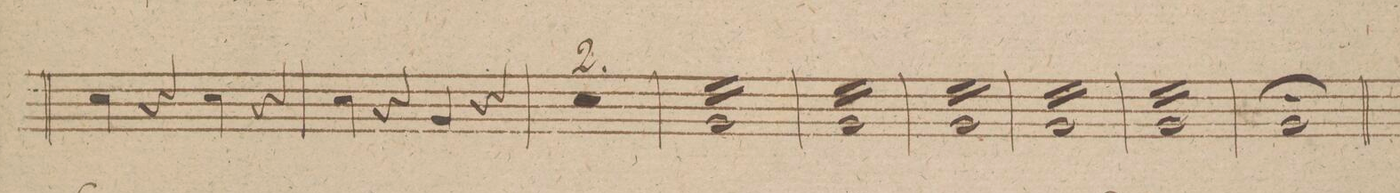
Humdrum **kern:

**kern	**dynam
*I"Tympano. E. A. H.	*
*clefF4	*
*k[f#]	*
*met(c|)	*
*M2/2	*
4E\	.
4r	.
4E\	.
4r	.
=282	=282
4E\	.
4r	.
4BB/	.
4r	.
=283	=283
0r	.
=284	=284
=285	=285
*tremolo	*
16BB/LL	.
16BB/	.
16BB/	.
16BB/	.
16BB/	.
16BB/	.
16BB/	.
16BB/	.
16BB/	.
16BB/	.
16BB/	.
16BB/	.
16BB/	.
16BB/	.
16BB/	.
16BB/JJ	.
=286	=286
16BB/LL	.
16BB/	.
16BB/	.
16BB/	.
16BB/	.
16BB/	.
16BB/	.
16BB/	.
16BB/	.
16BB/	.
16BB/	.
16BB/	.
16BB/	.
16BB/	.
16BB/	.
16BB/JJ	.
=287	=287
16BB/LL	.
16BB/	.
16BB/	.
16BB/	.
16BB/	.
16BB/	.
16BB/	.
16BB/	.
16BB/	.
16BB/	.
16BB/	.
16BB/	.
16BB/	.
16BB/	.
16BB/	.
16BB/JJ	.
=288	=288
16BB/LL	.
16BB/	.
16BB/	.
16BB/	.
16BB/	.
16BB/	.
16BB/	.
16BB/	.
16BB/	.
16BB/	.
16BB/	.
16BB/	.
16BB/	.
16BB/	.
16BB/	.
16BB/JJ	.
=289	=289
16BB/LL	.
16BB/	.
16BB/	.
16BB/	.
16BB/	.
16BB/	.
16BB/	.
16BB/	.
16BB/	.
16BB/	.
16BB/	.
16BB/	.
16BB/	.
16BB/	.
16BB/	.
16BB/JJ	.
*Xtremolo	*
=290	=290
1BB/;	.
=291	=291
*-	*-
